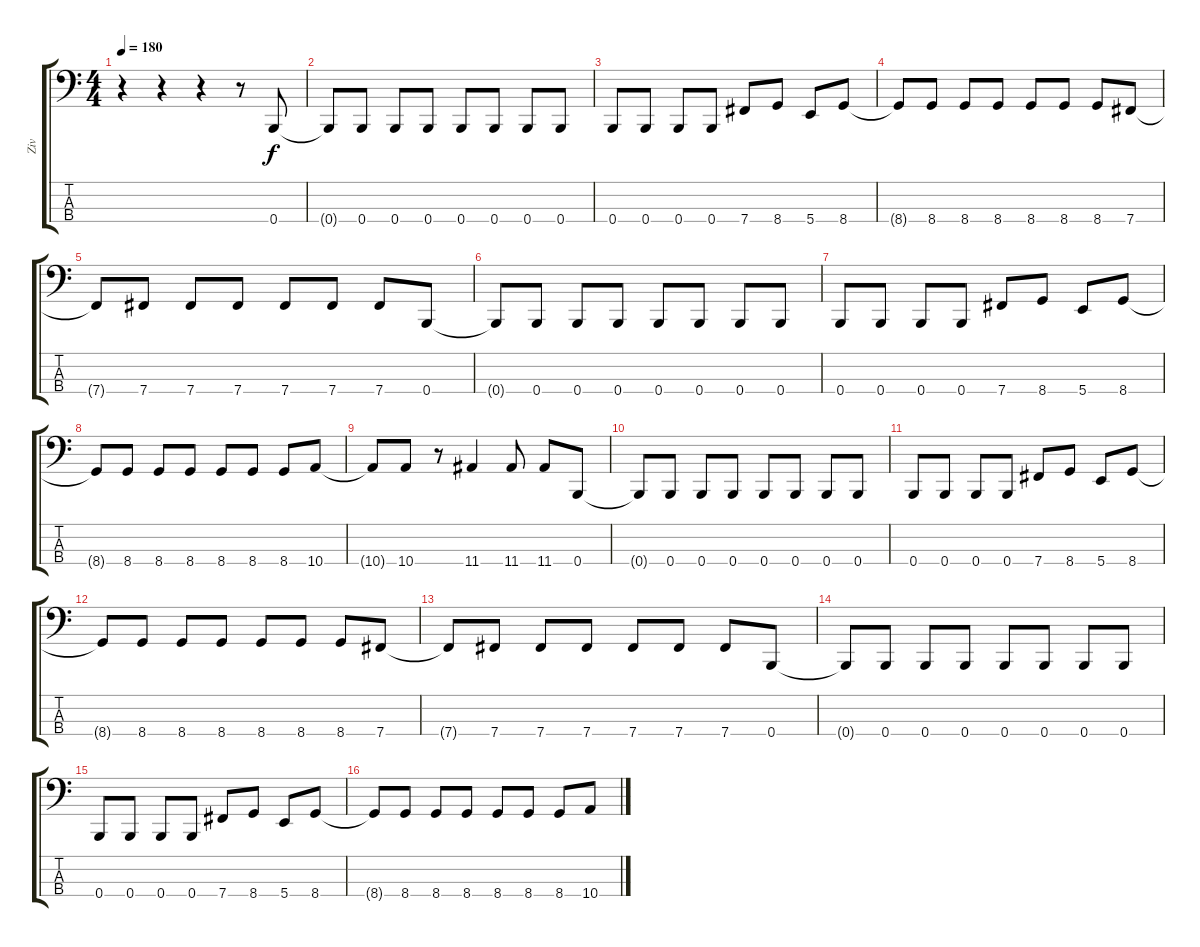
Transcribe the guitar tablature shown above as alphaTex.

\track ("Ziv" "Ziv") {instrument electricbasspick}
\staff {score tabs}
\tuning (E2 B1 Gb1 B0) {hide}
\ts (4 4)
\tempo 180
\clef f4
\ks c
r.4{dy f instrument electricbasspick} r.4 r.4 r.8 0.4.8 |
0.4{t}.8 0.4.8 0.4.8 0.4.8 0.4.8 0.4.8 0.4.8 0.4.8 |
0.4.8 0.4.8 0.4.8 0.4.8 7.4.8 8.4.8 5.4.8 8.4.8 |
8.4{t}.8 8.4.8 8.4.8 8.4.8 8.4.8 8.4.8 8.4.8 7.4.8 |
7.4{t}.8 7.4.8 7.4.8 7.4.8 7.4.8 7.4.8 7.4.8 0.4.8 |
0.4{t}.8 0.4.8 0.4.8 0.4.8 0.4.8 0.4.8 0.4.8 0.4.8 |
0.4.8 0.4.8 0.4.8 0.4.8 7.4.8 8.4.8 5.4.8 8.4.8 |
8.4{t}.8 8.4.8 8.4.8 8.4.8 8.4.8 8.4.8 8.4.8 10.4.8 |
10.4{t}.8 10.4.8 r.8 11.4.4 11.4.8 11.4.8 0.4.8 |
0.4{t}.8 0.4.8 0.4.8 0.4.8 0.4.8 0.4.8 0.4.8 0.4.8 |
0.4.8 0.4.8 0.4.8 0.4.8 7.4.8 8.4.8 5.4.8 8.4.8 |
8.4{t}.8 8.4.8 8.4.8 8.4.8 8.4.8 8.4.8 8.4.8 7.4.8 |
7.4{t}.8 7.4.8 7.4.8 7.4.8 7.4.8 7.4.8 7.4.8 0.4.8 |
0.4{t}.8 0.4.8 0.4.8 0.4.8 0.4.8 0.4.8 0.4.8 0.4.8 |
0.4.8 0.4.8 0.4.8 0.4.8 7.4.8 8.4.8 5.4.8 8.4.8 |
8.4{t}.8 8.4.8 8.4.8 8.4.8 8.4.8 8.4.8 8.4.8 10.4.8
